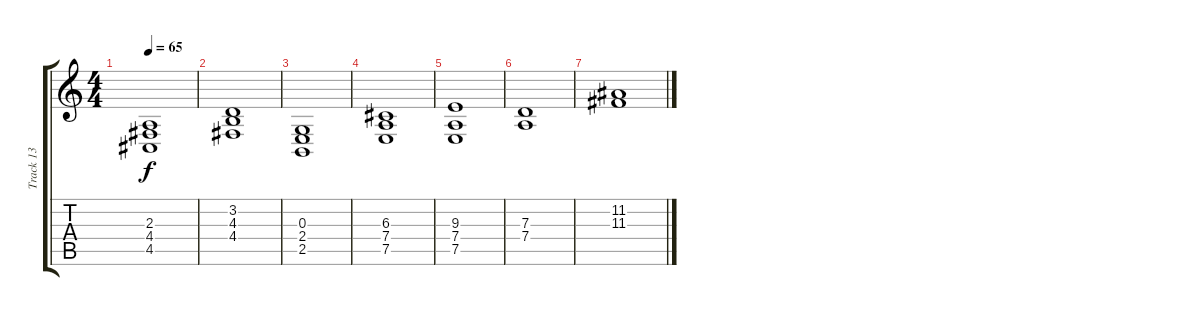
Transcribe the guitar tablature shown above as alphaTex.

\track ("Track 13" "Track 13") {instrument stringensemble1}
\staff {score tabs}
\tuning (E4 B3 G3 D3 A2 E2) {hide}
\ts (4 4)
\tempo 65
\clef g2
\ks c
(2.3 4.4 4.5).1{dy f} |
(3.2 4.3 4.4).1 |
(0.3 2.4 2.5).1 |
(6.3 7.4 7.5).1 |
(9.3 7.4 7.5).1 |
(7.3 7.4).1 |
(11.2 11.3).1
